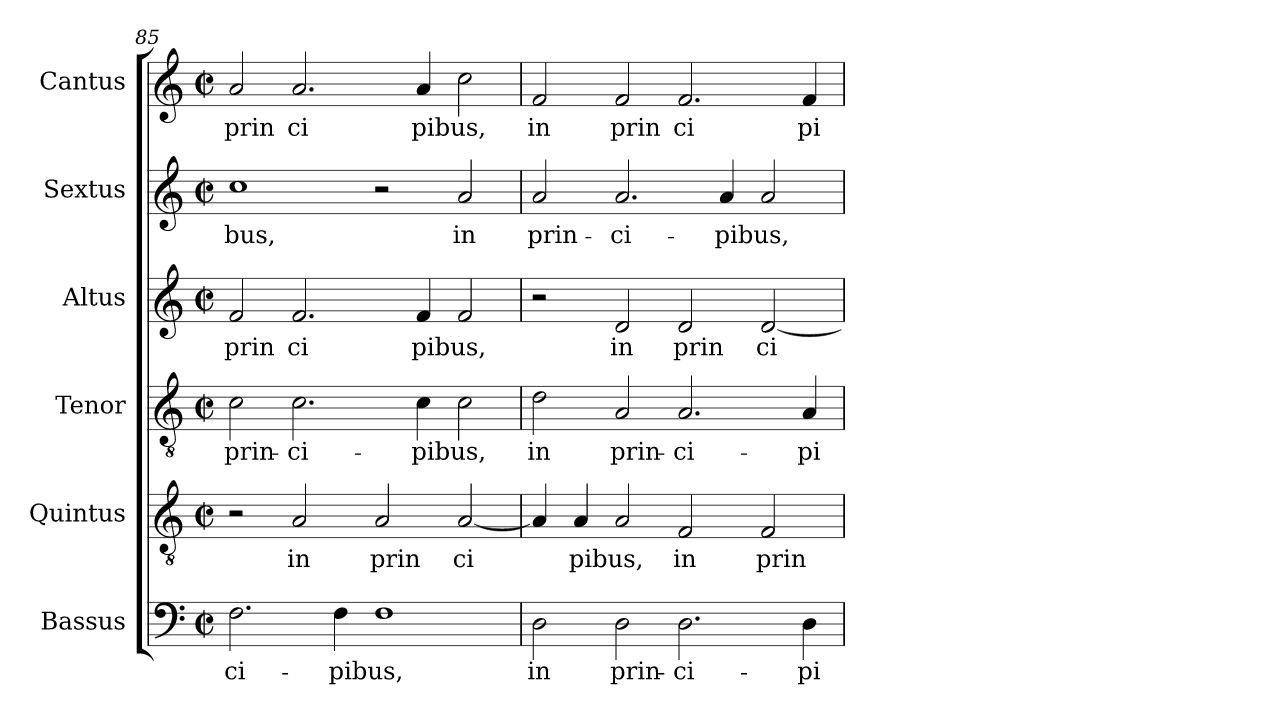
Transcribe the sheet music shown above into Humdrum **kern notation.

**kern	**text	**kern	**text	**kern	**text	**kern	**text	**kern	**text	**kern	**text
*part6	*part6	*part5	*part5	*part4	*part4	*part3	*part3	*part2	*part2	*part1	*part1
*staff6	*staff6	*staff5	*staff5	*staff4	*staff4	*staff3	*staff3	*staff2	*staff2	*staff1	*staff1
*I"Bassus	*	*I"Quintus	*	*I"Tenor	*	*I"Altus	*	*I"Sextus	*	*I"Cantus	*
*clefF4	*	*clefGv2	*	*clefGv2	*	*clefG2	*	*clefG2	*	*clefG2	*
*k[]	*	*k[]	*	*k[]	*	*k[]	*	*k[]	*	*k[]	*
*C:	*	*C:	*	*C:	*	*C:	*	*C:	*	*C:	*
*M2/2	*	*M2/2	*	*M2/2	*	*M2/2	*	*M2/2	*	*M2/2	*
*met(c|)	*	*met(c|)	*	*met(c|)	*	*met(c|)	*	*met(c|)	*	*met(c|)	*
=85	=85	=85	=85	=85	=85	=85	=85	=85	=85	=85	=85
!	!LO:LY:b:cj	!	!	!	!LO:LY:b:cj	!	!LO:LY:b:cj	!	!LO:LY:b:cj	!	!LO:LY:b:cj
2.F\	-ci-	2r	.	2c\	prin-	2f/	prin	1cc	-bus,	2a/	prin
!	!	!	!LO:LY:b:cj	!	!LO:LY:b:cj	!	!LO:LY:b:cj	!	!	!	!LO:LY:b:cj
.	.	2A/	in	2.c\	-ci-	2.f/	ci	.	.	2.a/	ci
!	!LO:LY:b:cj	!	!	!	!	!	!	!	!	!	!
4F\	-pibus,	.	.	.	.	.	.	.	.	.	.
!	!LO:LY:b:cj	!	!LO:LY:b:cj	!	!	!	!	!	!	!	!
1F	.	2A/	prin	.	.	.	.	2r	.	.	.
!	!	!	!	!	!LO:LY:b:cj	!	!LO:LY:b:cj	!	!	!	!LO:LY:b:cj
.	.	.	.	4c\	-pibus,	4f/	pibus,	.	.	4a/	pibus,
!	!	!	!LO:LY:b:cj	!	!LO:LY:b:cj	!	!LO:LY:b:cj	!	!LO:LY:b:cj	!	!LO:LY:b:cj
.	.	[<2A/	ci	2c\	.	2f/	.	2a/	in	2cc\	.
=86	=86	=86	=86	=86	=86	=86	=86	=86	=86	=86	=86
!	!LO:LY:b:cj	!	!LO:LY:b:cj	!	!LO:LY:b:cj	!	!	!	!LO:LY:b:cj	!	!LO:LY:b:cj
2D\	in	4A/]	.	2d\	in	2r	.	2a/	prin-	2f/	in
!	!	!	!LO:LY:b:cj	!	!	!	!	!	!	!	!
.	.	4A/	pibus,	.	.	.	.	.	.	.	.
!	!LO:LY:b:cj	!	!LO:LY:b:cj	!	!LO:LY:b:cj	!	!LO:LY:b:cj	!	!LO:LY:b:cj	!	!LO:LY:b:cj
2D\	prin-	2A/	.	2A/	prin-	2d/	in	2.a/	-ci-	2f/	prin
!	!LO:LY:b:cj	!	!LO:LY:b:cj	!	!LO:LY:b:cj	!	!LO:LY:b:cj	!	!	!	!LO:LY:b:cj
2.D\	-ci-	2F/	in	2.A/	-ci-	2d/	prin	.	.	2.f/	ci
!	!	!	!	!	!	!	!	!	!LO:LY:b:cj	!	!
.	.	.	.	.	.	.	.	4a/	-pibus,	.	.
!	!	!	!LO:LY:b:cj	!	!	!	!LO:LY:b:cj	!	!LO:LY:b:cj	!	!
.	.	2F/	prin	.	.	[<2d/	ci	2a/	.	.	.
!	!LO:LY:b:cj	!	!	!	!LO:LY:b:cj	!	!	!	!	!	!LO:LY:b:cj
4D\	-pi-	.	.	4A/	-pi-	.	.	.	.	4f/	pi
=	=	=	=	=	=	=	=	=	=	=	=
*-	*-	*-	*-	*-	*-	*-	*-	*-	*-	*-	*-
